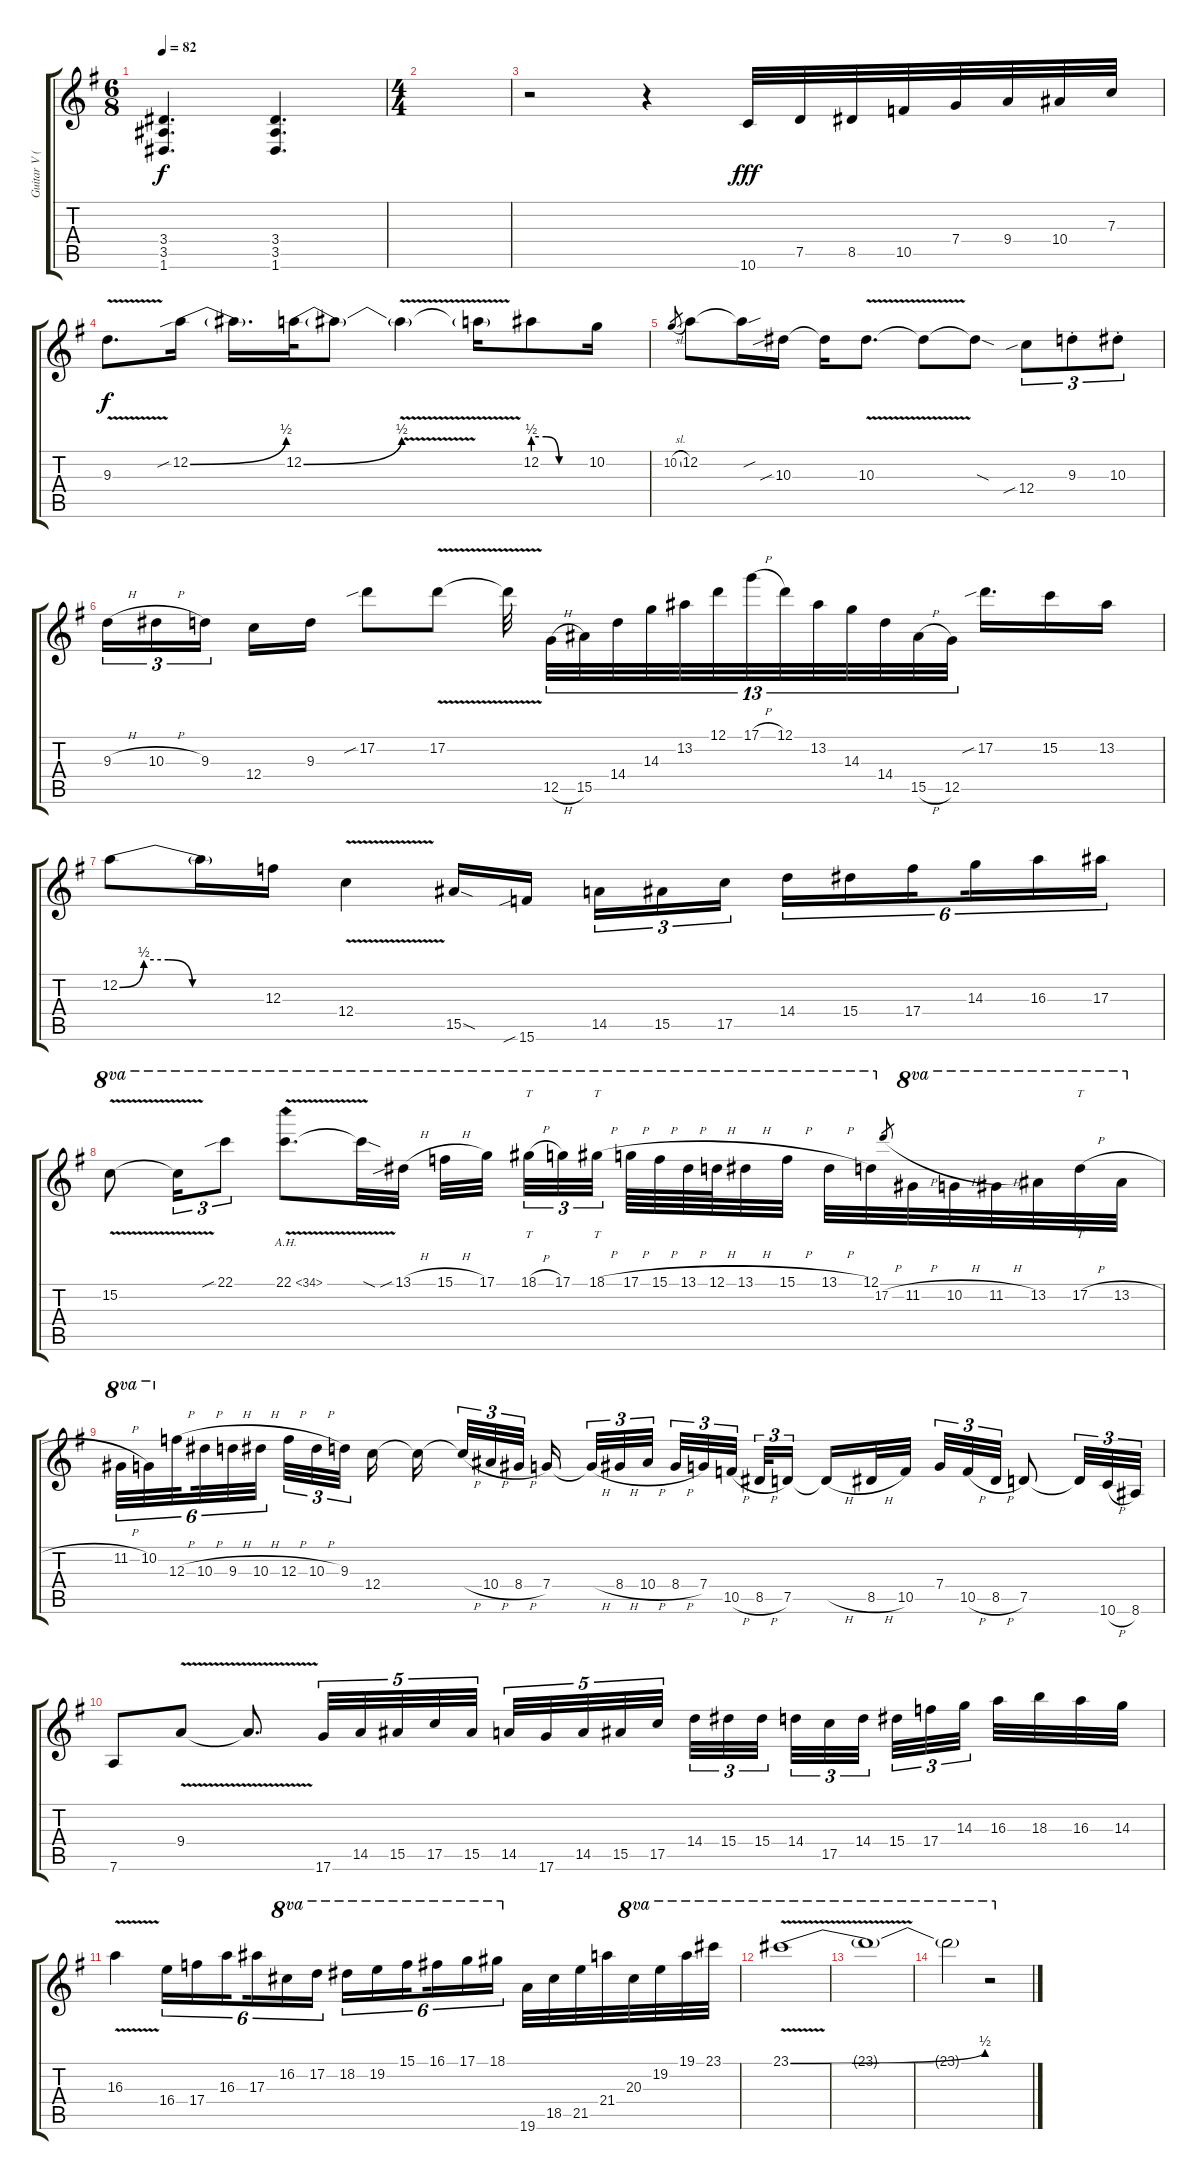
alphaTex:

\track ("Guitar V (Tune down 1 step)" "Guitar V (") {instrument distortionguitar}
\staff {score tabs}
\tuning (D4 A3 F3 C3 G2 D2) {hide}
\ts (6 8)
\tempo 82
\clef g2
\ks g
(3.4 3.5 1.6).4{d dy f} (3.4 3.5 1.6).4{d} |
\ts (4 4)
|
r.2 r.4 10.6.32{dy fff} 7.5.32 8.5.32 10.5.32 7.4.32 9.4.32 10.4.32 7.3.32 |
9.3{v}.8{d dy f} 12.2{be (bend 0 0 60 2) sib}.16 12.2{t}.16{d} 12.2{be (bend 0 0 60 2)}.32 12.2{t}.8 12.2{v t}.4 12.2{t}.16 12.2{be (custom 0 2 15 2 30 0 60 0)}.8 10.2.16 |
10.2{sl}.8{gr} 12.2.8 12.2{sou t}.16 10.3{sib}.16 10.3{t}.16 10.3{v}.8{d} 10.3{t}.8 10.3{sod t}.8 12.4{sib}.8{tu (3 2)} 9.3{st}.8{tu (3 2)} 10.3{st}.8{tu (3 2)} |
9.3{h}.16{tu (3 2)} 10.3{h}.16{tu (3 2)} 9.3.16{tu (3 2) beam splitsecondary} 12.4.16 9.3.16 17.2{sib}.8 17.2{v}.8 17.2{t}.32{beam splitsecondary} 12.5{h}.32{tu (13 8)} 15.5.32{tu (13 8)} 14.4.32{tu (13 8)} 14.3.32{tu (13 8)} 13.2.32{tu (13 8)} 12.1.32{tu (13 8)} 17.1{h}.32{tu (13 8)} 12.1.32{tu (13 8)} 13.2.32{tu (13 8)} 14.3.32{tu (13 8)} 14.4.32{tu (13 8)} 15.5{h}.32{tu (13 8)} 12.5.32{tu (13 8) beam splitsecondary} 17.2{sib}.16{d} 15.2.16 13.2.16 |
12.2{be (custom 0 0 10 2 20 2 30 0 60 0)}.8 12.2{t}.16 12.3.16 12.4{v}.4 15.5{sod}.16 15.6{sib}.16{beam splitsecondary} 14.5.16{tu (3 2)} 15.5.16{tu (3 2)} 17.5.16{tu (3 2)} 14.4.16{tu (6 4)} 15.4.16{tu (6 4)} 17.4.16{tu (6 4) beam splitsecondary} 14.3.16{tu (6 4)} 16.3.16{tu (6 4)} 17.3.16{tu (6 4)} |
15.2{v}.8{ot 8va} 15.2{t}.16{tu (3 2) ot 8va} 22.1{sib}.8{tu (3 2) ot 8va} 22.1{ah 12 v}.8{d ot 8va} 22.1{sod t}.32{ot 8va} 13.1{sib h}.32{ot 8va} 15.1{h}.32{ot 8va} 17.1.32{ot 8va beam splitsecondary} 18.1{h}.32{tt tu (3 2) ot 8va} 17.1.32{tu (3 2) ot 8va} 18.1{h}.32{tt tu (3 2) ot 8va beam splitsecondary} 17.1{h}.64{ot 8va} 15.1{h}.64{ot 8va} 13.1{h}.64{ot 8va} 12.1{h}.64{ot 8va} 13.1{h}.32{ot 8va} 15.1{h}.32{ot 8va} 13.1{h}.32{ot 8va} 12.1.32{ot 8va} 17.2{h}.8{gr} 11.2{h}.32{ot 8va} 10.2{h}.32{ot 8va} 11.2{h}.32{ot 8va} 13.2.32{ot 8va} 17.2{h}.32{tt ot 8va} 13.2{h}.32{ot 8va} |
11.2{h}.32{tu (6 4) ot 8va} 10.2.32{tu (6 4) ot 8va} 12.3{h}.32{tu (6 4) beam splitsecondary} 10.3{h}.32{tu (6 4)} 9.3{h}.32{tu (6 4)} 10.3{h}.32{tu (6 4) beam splitsecondary} 12.3{h}.32{tu (3 2)} 10.3{h}.32{tu (3 2)} 9.3.32{tu (3 2) beam splitsecondary} 12.4.16 12.4{t}.16{beam splitsecondary} 12.4{h t}.32{tu (3 2)} 10.4{h}.32{tu (3 2)} 8.4{h}.32{tu (3 2) beam splitsecondary} 7.4.16{beam splitsecondary} 7.4{h t}.32{tu (3 2)} 8.4{h}.32{tu (3 2)} 10.4{h}.32{tu (3 2)} 8.4{h}.32{tu (3 2)} 7.4.32{tu (3 2)} 10.5{h}.32{tu (3 2) beam splitsecondary} 8.5{h}.32{tu (3 2)} 7.5.16{tu (3 2) beam splitsecondary} 7.5{h t}.16 8.5{h}.32 10.5.32 7.4.32{tu (3 2)} 10.5{h}.32{tu (3 2)} 8.5{h}.32{tu (3 2)} 7.5.8 7.5{t}.32{tu (3 2)} 10.6{h}.32{tu (3 2)} 8.6.32{tu (3 2)} |
7.6.8 9.4{v}.8 9.4{t}.8{d} 17.6.32{tu (5 4)} 14.5.32{tu (5 4)} 15.5.32{tu (5 4)} 17.5.32{tu (5 4)} 15.5.32{tu (5 4) beam splitsecondary} 14.5.32{tu (5 4)} 17.6.32{tu (5 4)} 14.5.32{tu (5 4)} 15.5.32{tu (5 4)} 17.5.32{tu (5 4) beam splitsecondary} 14.4.32{tu (3 2)} 15.4.32{tu (3 2)} 15.4.32{tu (3 2)} 14.4.32{tu (3 2)} 17.5.32{tu (3 2)} 14.4.32{tu (3 2) beam splitsecondary} 15.4.32{tu (3 2)} 17.4.32{tu (3 2)} 14.3.32{tu (3 2) beam splitsecondary} 16.3.32 18.3.32 16.3.32 14.3.32 |
16.3{v}.4 16.4.16{tu (6 4)} 17.4.16{tu (6 4)} 16.3.16{tu (6 4) beam splitsecondary} 17.3.16{tu (6 4)} 16.2.16{tu (6 4) ot 8va} 17.2.16{tu (6 4) ot 8va} 18.2.16{tu (6 4) ot 8va} 19.2.16{tu (6 4) ot 8va} 15.1.16{tu (6 4) ot 8va beam splitsecondary} 16.1.16{tu (6 4) ot 8va} 17.1.16{tu (6 4) ot 8va} 18.1.16{tu (6 4) ot 8va} 19.6.32 18.5.32 21.5.32 21.4.32 20.3.32{ot 8va} 19.2.32{ot 8va} 19.1.32{ot 8va} 23.1.32{ot 8va} |
23.1{be (bend 0 0 60 2) v}.1{ot 8va} |
23.1{t}.1{ot 8va} |
23.1{t}.2{ot 8va} r.2{ot 8va}
